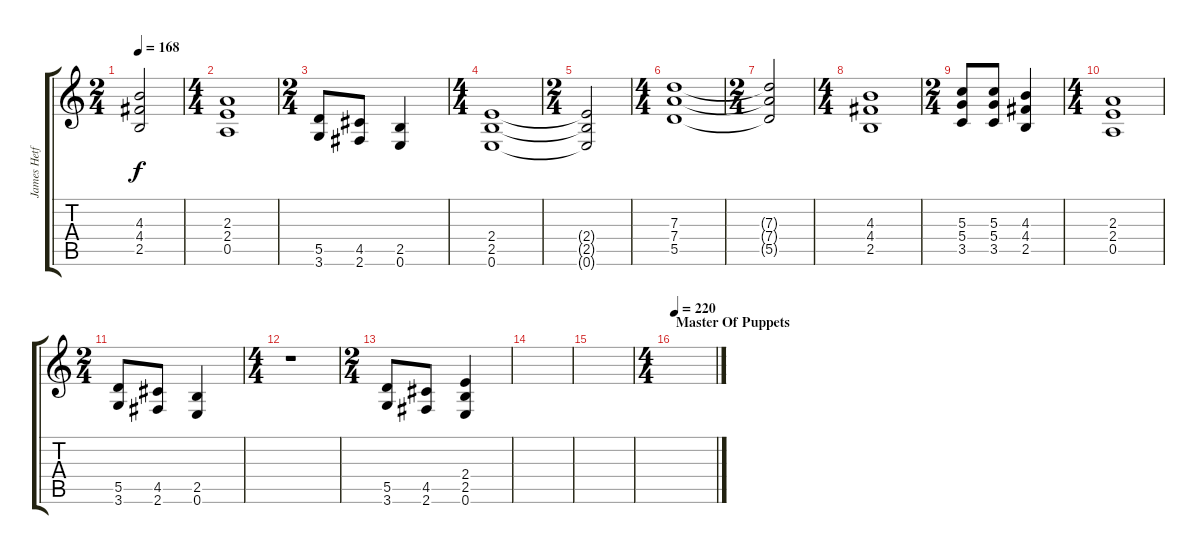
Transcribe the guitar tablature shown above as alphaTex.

\track ("James Hetfield Overdrive" "James Hetf") {instrument overdrivenguitar}
\staff {score tabs}
\tuning (E4 B3 G3 D3 A2 E2) {hide}
\ts (2 4)
\tempo 168
\clef g2
\ks c
(4.3{t} 4.4{t} 2.5{t}).2{dy f} |
\ts (4 4)
(2.3 2.4 0.5).1{instrument distortionguitar} |
\ts (2 4)
(5.5 3.6).8{instrument distortionguitar} (4.5 2.6).8 (2.5 0.6).4 |
\ts (4 4)
(2.4 2.5 0.6).1{instrument distortionguitar} |
\ts (2 4)
(2.4{t} 2.5{t} 0.6{t}).2 |
\ts (4 4)
(7.3 7.4 5.5).1{instrument distortionguitar} |
\ts (2 4)
(7.3{t} 7.4{t} 5.5{t}).2 |
\ts (4 4)
(4.3 4.4 2.5).1{instrument distortionguitar} |
\ts (2 4)
(5.3 5.4 3.5).8{instrument distortionguitar} (5.3 5.4 3.5).8 (4.3 4.4 2.5).4 |
\ts (4 4)
(2.3 2.4 0.5).1{instrument distortionguitar} |
\ts (2 4)
(5.5 3.6).8{instrument distortionguitar} (4.5 2.6).8 (2.5 0.6).4 |
\ts (4 4)
r.1 |
\ts (2 4)
(5.5 3.6).8{instrument distortionguitar} (4.5 2.6).8 (2.4 2.5 0.6).4 |
|
|
\ts (4 4)
\section ("" "Master Of Puppets")
\tempo 220
